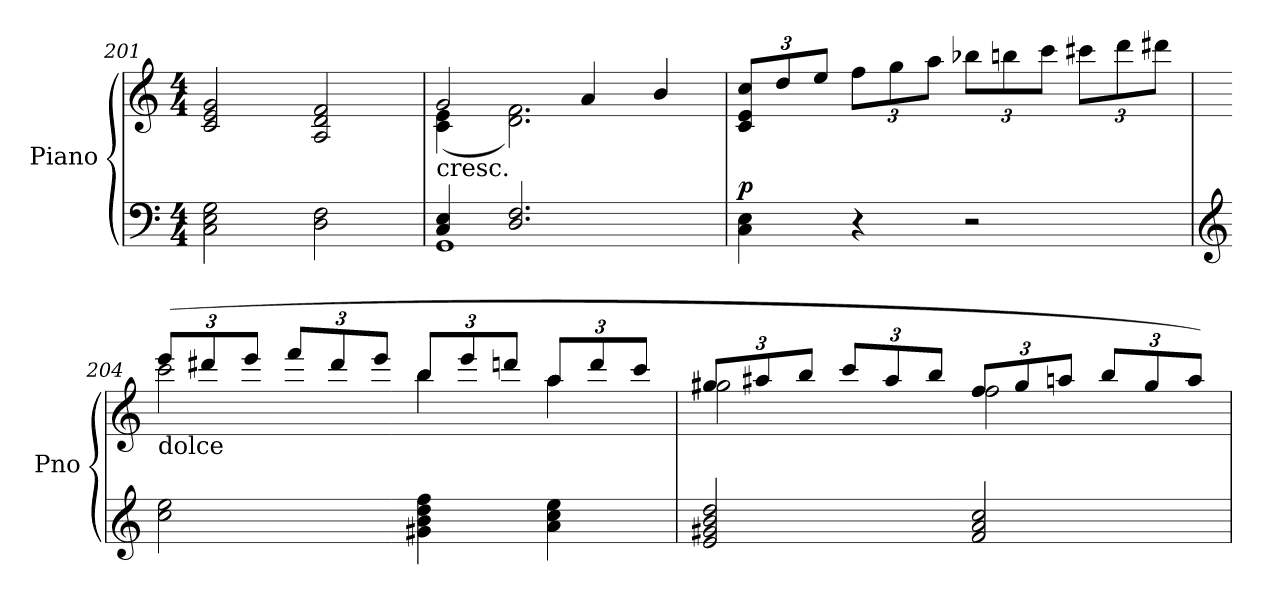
**kern	**kern	**dynam
*part1	*part1	*part1
*staff2	*staff1	*staff1/2
*I"Piano	*	*
*I'Pno	*	*
*clefF4	*clefG2	*
*k[]	*k[]	*
*M4/4	*M4/4	*
=201	=201	=201
2C\ 2E\ 2G\	2c/ 2e/ 2g/	.
2D\ 2F\	2A/ 2d/ 2f/	.
=202	=202	=202
*^	*^	*
!	!	!LO:TX:b:t=cresc.	!	!
4C/ 4E/	1GG	2g/	(<4c\ 4e\	.
2.D/ 2.F/	.	.	2.d\ 2.f\)	.
.	.	4a/	.	.
.	.	4b/	.	.
*v	*v	*	*	*
*	*v	*v	*
=203	=203	=203
*	*Xbrackettup	*
!	!	!LO:DY:a=2
4C\ 4E\	12c/ 12e/ 12cc/L	p
.	12dd/	.
.	12ee/J	.
4r	12ff\L	.
.	12gg\	.
.	12aa\J	.
2r	12bb-X\L	.
.	12bbn\	.
.	12ccc\J	.
.	12ccc#X\L	.
.	12ddd\	.
.	12ddd#X\J	.
=204	=204	=204
*clefG2	*	*
*	*^	*
!	!LO:TX:b:t=dolce	!	!
2cc\ 2ee\	(>12eee/L	2ccc\	.
.	12ddd#X/	.	.
.	12eee/J	.	.
.	12fff/L	.	.
.	12ddd#/	.	.
.	12eee/J	.	.
4g#X\ 4b\ 4dd\ 4ff\	12bb/L	4bb\	.
.	12eee/	.	.
.	12dddn/J	.	.
4a\ 4cc\ 4ee\	12aa/L	4aa\	.
.	12ddd/	.	.
.	12ccc/J	.	.
=205	=205	=205	=205
2e/ 2g#X/ 2b/ 2dd/	12gg#X/L	2gg#\	.
.	12aa#X/	.	.
.	12bb/J	.	.
.	12ccc/L	.	.
.	12aa#/	.	.
.	12bb/J	.	.
2f/ 2a/ 2cc/	12ff/L	2ff\	.
.	12gg#/	.	.
.	12aan/J	.	.
.	12bb/L	.	.
.	12gg#/	.	.
.	12aa/J)	.	.
*	*v	*v	*
=	=	=
*-	*-	*-
